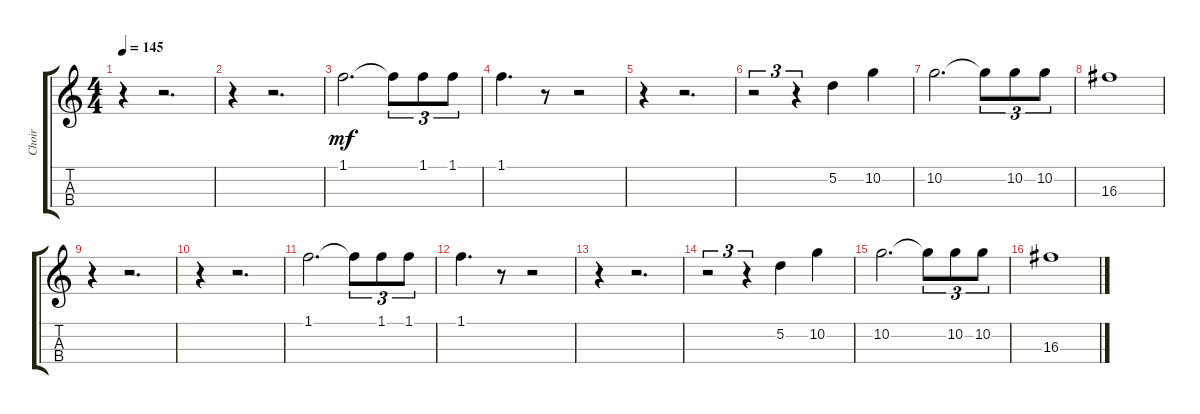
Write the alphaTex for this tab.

\track ("Choir" "Choir") {instrument violin}
\staff {score tabs}
\tuning (E5 A4 D4 G3) {hide}
\ts (4 4)
\tempo 145
\clef g2
\ks c
r.4{dy mf} r.2{d} |
r.4 r.2{d} |
1.1.2{d} 1.1{t}.8{tu (3 2)} 1.1.8{tu (3 2)} 1.1.8{tu (3 2)} |
1.1.4{d} r.8 r.2 |
r.4 r.2{d} |
r.2{tu (3 2)} r.4{tu (3 2)} 5.2.4 10.2.4 |
10.2.2{d} 10.2{t}.8{tu (3 2)} 10.2.8{tu (3 2)} 10.2.8{tu (3 2)} |
16.3.1 |
r.4 r.2{d} |
r.4 r.2{d} |
1.1.2{d} 1.1{t}.8{tu (3 2)} 1.1.8{tu (3 2)} 1.1.8{tu (3 2)} |
1.1.4{d} r.8 r.2 |
r.4 r.2{d} |
r.2{tu (3 2)} r.4{tu (3 2)} 5.2.4 10.2.4 |
10.2.2{d} 10.2{t}.8{tu (3 2)} 10.2.8{tu (3 2)} 10.2.8{tu (3 2)} |
16.3.1
